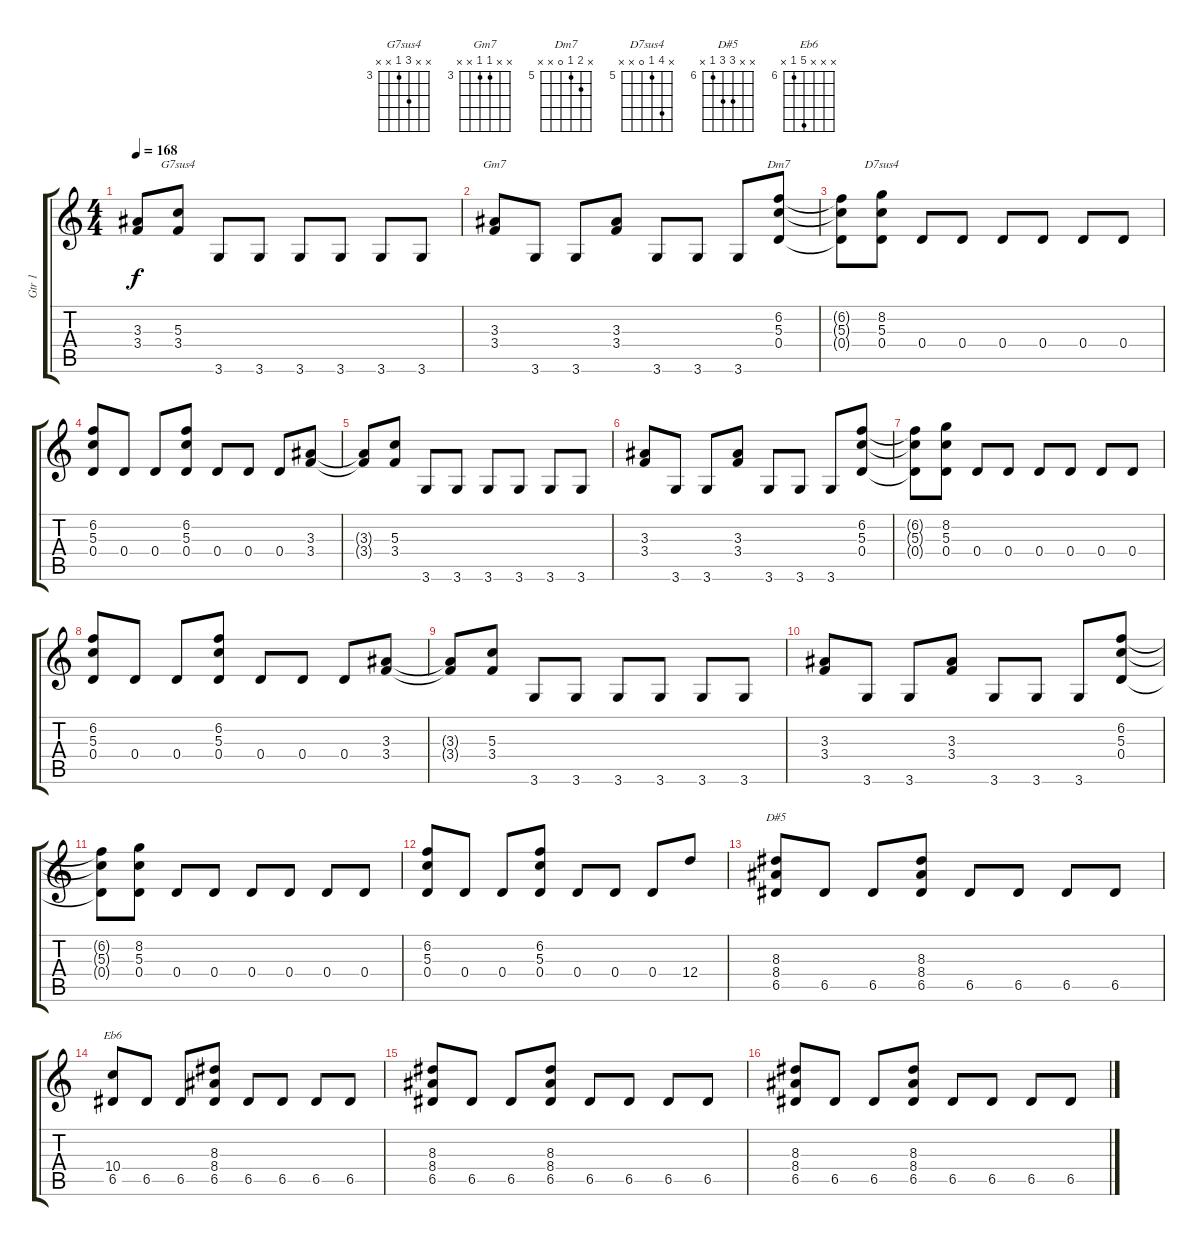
\track ("Gtr 1" "Gtr 1") {instrument distortionguitar}
\staff {score tabs}
\tuning (E4 B3 G3 D3 A2 E2) {hide}
\chord ("G7sus4" x x 5 3 x x) {firstfret 3}
\chord ("Gm7" x x 3 3 x x) {firstfret 3}
\chord ("Dm7" x 6 5 0 x x) {firstfret 5}
\chord ("D7sus4" x 8 5 0 x x) {firstfret 5}
\chord ("D#5" x x 8 8 6 x) {firstfret 6}
\chord ("Eb6" x x x 10 6 x) {firstfret 6}
\ts (4 4)
\tempo 168
\clef g2
\ks c
(3.3{t} 3.4{t}).8{dy f} (5.3 3.4).8{ch "G7sus4"} 3.6.8 3.6.8 3.6.8 3.6.8 3.6.8 3.6.8 |
(3.3 3.4).8{ch "Gm7"} 3.6.8 3.6.8 (3.3 3.4).8 3.6.8 3.6.8 3.6.8 (6.2 5.3 0.4).8{ch "Dm7"} |
(6.2{t} 5.3{t} 0.4{t}).8 (8.2 5.3 0.4).8{ch "D7sus4"} 0.4.8 0.4.8 0.4.8 0.4.8 0.4.8 0.4.8 |
(6.2 5.3 0.4).8 0.4.8 0.4.8 (6.2 5.3 0.4).8 0.4.8 0.4.8 0.4.8 (3.3 3.4).8 |
(3.3{t} 3.4{t}).8 (5.3 3.4).8 3.6.8 3.6.8 3.6.8 3.6.8 3.6.8 3.6.8 |
(3.3 3.4).8 3.6.8 3.6.8 (3.3 3.4).8 3.6.8 3.6.8 3.6.8 (6.2 5.3 0.4).8 |
(6.2{t} 5.3{t} 0.4{t}).8 (8.2 5.3 0.4).8 0.4.8 0.4.8 0.4.8 0.4.8 0.4.8 0.4.8 |
(6.2 5.3 0.4).8 0.4.8 0.4.8 (6.2 5.3 0.4).8 0.4.8 0.4.8 0.4.8 (3.3 3.4).8 |
(3.3{t} 3.4{t}).8 (5.3 3.4).8 3.6.8 3.6.8 3.6.8 3.6.8 3.6.8 3.6.8 |
(3.3 3.4).8 3.6.8 3.6.8 (3.3 3.4).8 3.6.8 3.6.8 3.6.8 (6.2 5.3 0.4).8 |
(6.2{t} 5.3{t} 0.4{t}).8 (8.2 5.3 0.4).8 0.4.8 0.4.8 0.4.8 0.4.8 0.4.8 0.4.8 |
(6.2 5.3 0.4).8 0.4.8 0.4.8 (6.2 5.3 0.4).8 0.4.8 0.4.8 0.4.8 12.4.8 |
(8.3 8.4 6.5).8{ch "D#5"} 6.5.8 6.5.8 (8.3 8.4 6.5).8 6.5.8 6.5.8 6.5.8 6.5.8 |
(10.4 6.5).8{ch "Eb6"} 6.5.8 6.5.8 (8.3 8.4 6.5).8 6.5.8 6.5.8 6.5.8 6.5.8 |
(8.3 8.4 6.5).8 6.5.8 6.5.8 (8.3 8.4 6.5).8 6.5.8 6.5.8 6.5.8 6.5.8 |
(8.3 8.4 6.5).8 6.5.8 6.5.8 (8.3 8.4 6.5).8 6.5.8 6.5.8 6.5.8 6.5.8
